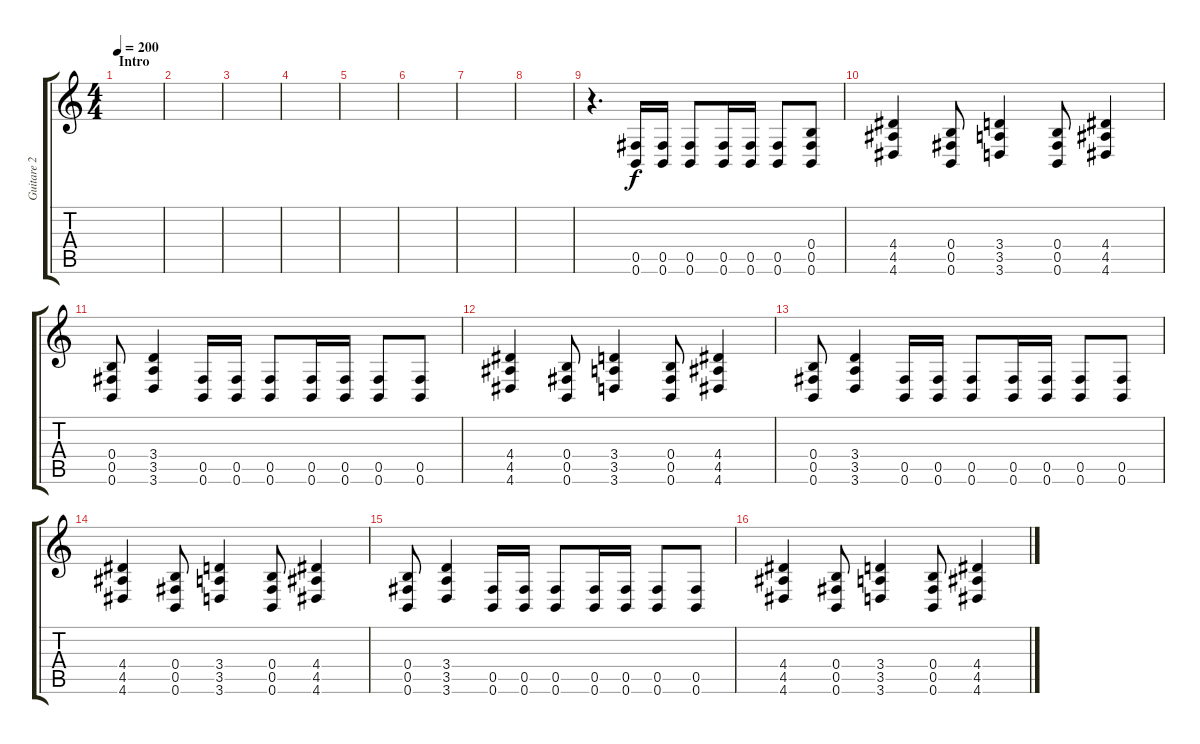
\track ("Guitare 2" "Guitare 2") {instrument distortionguitar}
\staff {score tabs}
\tuning (Db4 Ab3 E3 B2 Gb2 B1) {hide}
\ts (4 4)
\section ("" "Intro")
\tempo 200
\clef g2
\ks c
|
|
|
|
|
|
|
|
r.4{d} (0.5 0.6).16 (0.5 0.6).16 (0.5 0.6).8 (0.5 0.6).16 (0.5 0.6).16 (0.5 0.6).8 (0.4 0.5 0.6).8 |
(4.4 4.5 4.6).4 (0.4 0.5 0.6).8 (3.4 3.5 3.6).4 (0.4 0.5 0.6).8 (4.4 4.5 4.6).4 |
(0.4 0.5 0.6).8 (3.4 3.5 3.6).4 (0.5 0.6).16 (0.5 0.6).16 (0.5 0.6).8 (0.5 0.6).16 (0.5 0.6).16 (0.5 0.6).8 (0.5 0.6).8 |
(4.4 4.5 4.6).4 (0.4 0.5 0.6).8 (3.4 3.5 3.6).4 (0.4 0.5 0.6).8 (4.4 4.5 4.6).4 |
(0.4 0.5 0.6).8 (3.4 3.5 3.6).4 (0.5 0.6).16 (0.5 0.6).16 (0.5 0.6).8 (0.5 0.6).16 (0.5 0.6).16 (0.5 0.6).8 (0.5 0.6).8 |
(4.4 4.5 4.6).4 (0.4 0.5 0.6).8 (3.4 3.5 3.6).4 (0.4 0.5 0.6).8 (4.4 4.5 4.6).4 |
(0.4 0.5 0.6).8 (3.4 3.5 3.6).4 (0.5 0.6).16 (0.5 0.6).16 (0.5 0.6).8 (0.5 0.6).16 (0.5 0.6).16 (0.5 0.6).8 (0.5 0.6).8 |
(4.4 4.5 4.6).4 (0.4 0.5 0.6).8 (3.4 3.5 3.6).4 (0.4 0.5 0.6).8 (4.4 4.5 4.6).4
